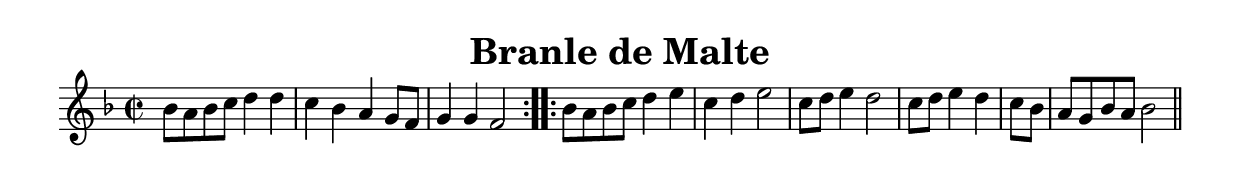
\version "2.7.40"
\header {
	crossRefNumber = "1"
	footnotes = "\\\\pour plus d'information : http://graner.name/nicolas/arbeau/"
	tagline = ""
	title = "Branle de Malte"
}
voicedefault =  {
\set Score.defaultBarType = ""

\repeat volta 2 {
\override Staff.TimeSignature #'style = #'C
 \time 2/2 \key f \major   bes'8    a'8    bes'8    c''8    d''4    d''4    
c''4    bes'4    a'4    g'8    f'8    g'4    g'4    f'2    } \repeat volta 2 {  
   bes'8    a'8    bes'8    c''8    d''4    e''4    c''4    d''4    e''2    
\bar "|"   c''8    d''8    e''4    d''2    c''8    d''8    e''4    d''4    
\bar "|"   c''8    bes'8    a'8    g'8    bes'8    a'8    bes'2    \bar "||"   }
}

\score{
    <<

	\context Staff="default"
	{
	    \voicedefault 
	}

    >>
	\layout { indent = 0.0\cm 
	}
	\midi { \tempo 2=100 }
}
